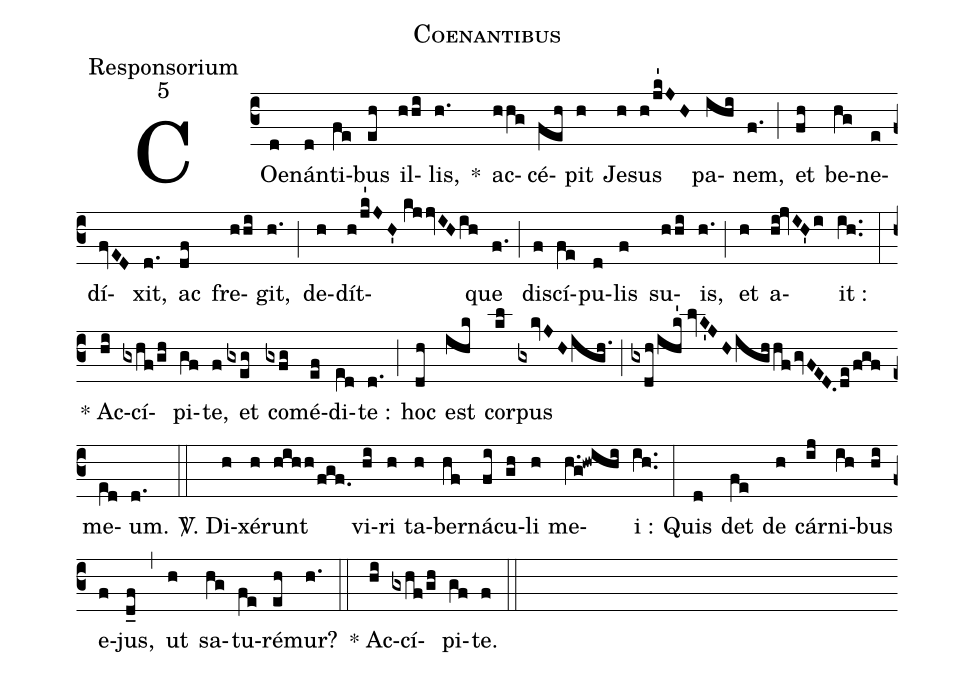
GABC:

name:Coenantibus;
office-part:Responsorium;
mode:5;
%%
(c3) COe(d)nán(d)ti(fe)bus(eh) il(hhi)lis,(h.) *() ac(hhg)cé(feh)pit(h) Je(h)sus(h/jk'JH) pa(ihi)nem,(f.) (;) et(fh) be(hg)ne(e)dí(fvED)xit,(d.) ac(df) fre(hhi)git,(h.) (;) de(h)dít(h/jk'JH'//kjjvIHih)que(f.) (;) di(f)scí(fe)pu(d)lis(f) su(hhi)is,(h.) (;) et(h) a(hi!jvIH'i)it :(ih..) (:) * Ac(hi)cí(gxhf/gh)pi(gf)te,(f) et(gxeg) com(gxfg)é(ef)di(e[ll:1]d)te :(d.) (;) hoc(dh) est(ihk) cor(kl)pus(gxkvJHigh.) (;) (gxdh/ihk'//lvK'JHighhfgvFED.de/fgf) me(e[ll:1]d)um.(d.) (::)
<sp>V/</sp>. Di(h)xé(h)runt(hihh/fgf.) vi(hi)ri(h) ta(h)ber(hf)ná(fi)cu(gh)li(h) me(h.g!hwihi)i :(ih..) (:) Quis(d) det(fe) de(h) cár(ij)ni(ih)bus(hi) e(f)jus,(d_f) (,) ut(h) sa(hg)tu(fe)ré(eh)mur?(h.) (::) * Ac(hi)cí(gxhf/gh)pi(gf)te.(f) (::)
